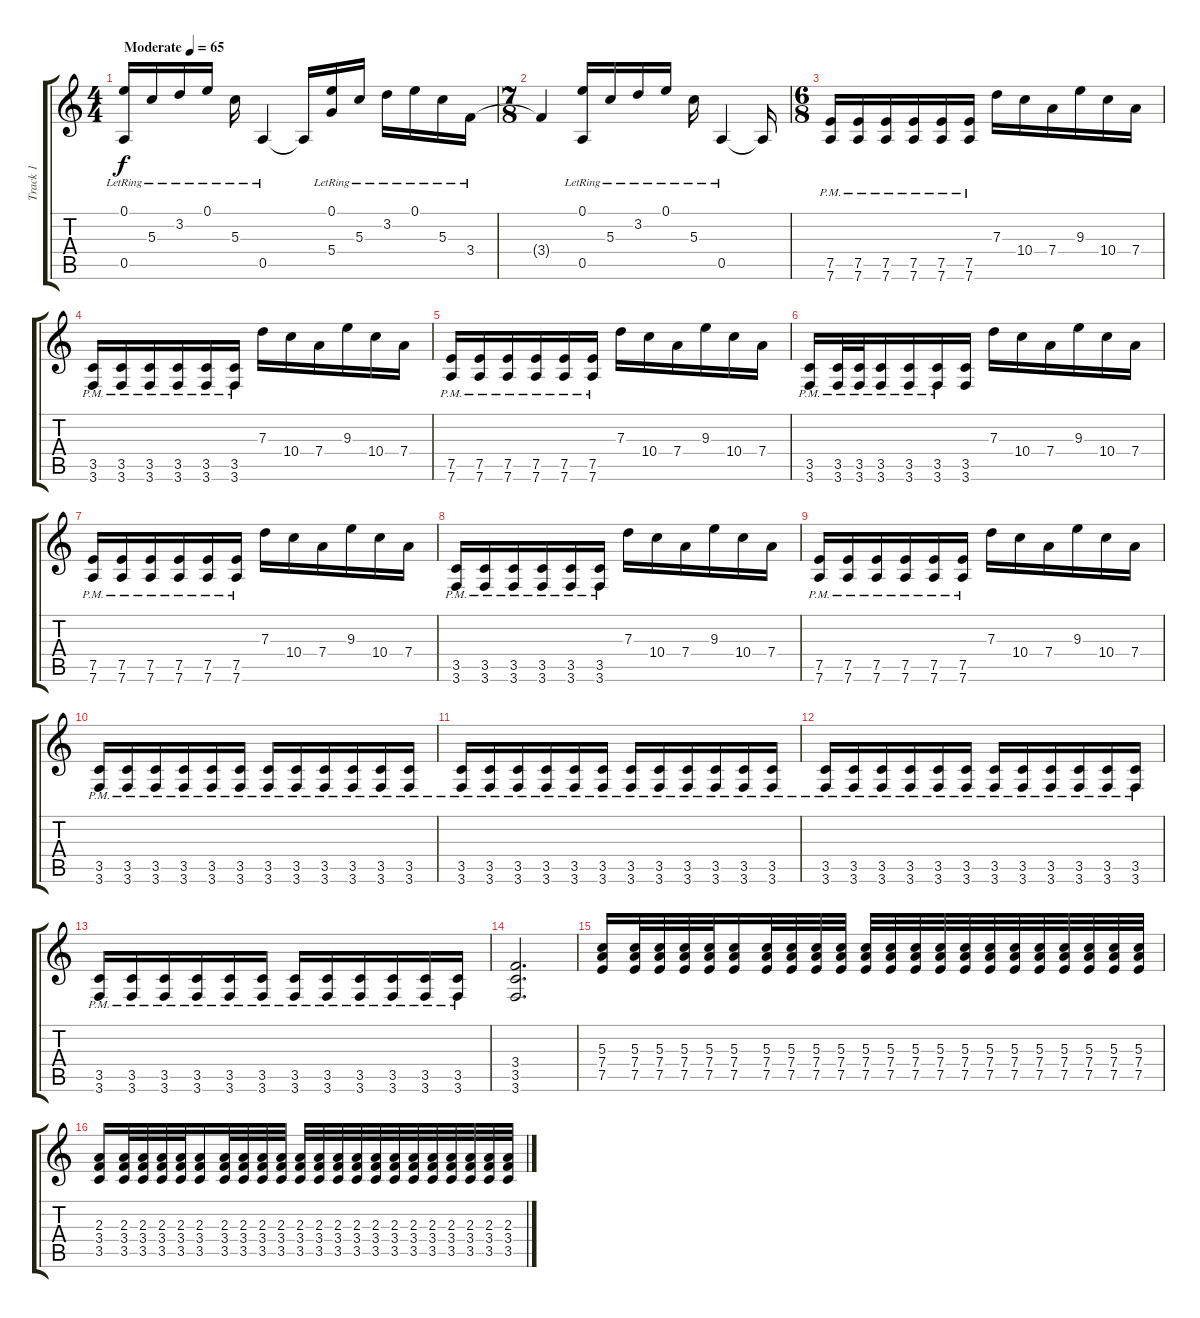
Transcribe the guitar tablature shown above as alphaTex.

\track ("Track 1" "Track 1") {instrument acousticguitarsteel}
\staff {score tabs}
\tuning (E4 B3 G3 D3 A2 D2) {hide}
\ts (4 4)
\tempo (65 "Moderate")
\clef g2
\ks c
(0.1{lr} 0.5{lr}).16{dy f instrument acousticguitarsteel} 5.3{lr}.16 3.2{lr}.16 0.1{lr}.16 5.3{lr}.16 0.5{lr}.4 0.5{t}.16 (0.1{lr} 5.4{lr}).16 5.3{lr}.16 3.2{lr}.16 0.1{lr}.16 5.3{lr}.16 3.4{lr}.16 |
\ts (7 8)
3.4{t}.4 (0.1{lr} 0.5{lr}).16 5.3{lr}.16 3.2{lr}.16 0.1{lr}.16 5.3{lr}.16 0.5{lr}.4 0.5{t}.16 |
\ts (6 8)
(7.5{pm} 7.6{pm}).16 (7.5{pm} 7.6{pm}).16 (7.5{pm} 7.6{pm}).16 (7.5{pm} 7.6{pm}).16 (7.5{pm} 7.6{pm}).16 (7.5{pm} 7.6{pm}).16 7.3.16 10.4.16 7.4.16 9.3.16 10.4.16 7.4.16 |
(3.5{pm} 3.6{pm}).16 (3.5{pm} 3.6{pm}).16 (3.5{pm} 3.6{pm}).16 (3.5{pm} 3.6{pm}).16 (3.5{pm} 3.6{pm}).16 (3.5{pm} 3.6{pm}).16 7.3.16 10.4.16 7.4.16 9.3.16 10.4.16 7.4.16 |
(7.5{pm} 7.6{pm}).16 (7.5{pm} 7.6{pm}).16 (7.5{pm} 7.6{pm}).16 (7.5{pm} 7.6{pm}).16 (7.5{pm} 7.6{pm}).16 (7.5{pm} 7.6{pm}).16 7.3.16 10.4.16 7.4.16 9.3.16 10.4.16 7.4.16 |
(3.5{pm} 3.6{pm}).16 (3.5{pm} 3.6{pm}).32 (3.5{pm} 3.6{pm}).32 (3.5{pm} 3.6{pm}).16 (3.5{pm} 3.6{pm}).16 (3.5{pm} 3.6{pm}).16 (3.5 3.6).16 7.3.16 10.4.16 7.4.16 9.3.16 10.4.16 7.4.16 |
(7.5{pm} 7.6{pm}).16 (7.5{pm} 7.6{pm}).16 (7.5{pm} 7.6{pm}).16 (7.5{pm} 7.6{pm}).16 (7.5{pm} 7.6{pm}).16 (7.5{pm} 7.6{pm}).16 7.3.16 10.4.16 7.4.16 9.3.16 10.4.16 7.4.16 |
(3.5{pm} 3.6{pm}).16 (3.5{pm} 3.6{pm}).16 (3.5{pm} 3.6{pm}).16 (3.5{pm} 3.6{pm}).16 (3.5{pm} 3.6{pm}).16 (3.5{pm} 3.6{pm}).16 7.3.16 10.4.16 7.4.16 9.3.16 10.4.16 7.4.16 |
(7.5{pm} 7.6{pm}).16 (7.5{pm} 7.6{pm}).16 (7.5{pm} 7.6{pm}).16 (7.5{pm} 7.6{pm}).16 (7.5{pm} 7.6{pm}).16 (7.5{pm} 7.6{pm}).16 7.3.16 10.4.16 7.4.16 9.3.16 10.4.16 7.4.16 |
(3.5{pm} 3.6{pm}).16 (3.5{pm} 3.6{pm}).16 (3.5{pm} 3.6{pm}).16 (3.5{pm} 3.6{pm}).16 (3.5{pm} 3.6{pm}).16 (3.5{pm} 3.6{pm}).16 (3.5{pm} 3.6{pm}).16 (3.5{pm} 3.6{pm}).16 (3.5{pm} 3.6{pm}).16 (3.5{pm} 3.6{pm}).16 (3.5{pm} 3.6{pm}).16 (3.5{pm} 3.6{pm}).16 |
(3.5{pm} 3.6{pm}).16 (3.5{pm} 3.6{pm}).16 (3.5{pm} 3.6{pm}).16 (3.5{pm} 3.6{pm}).16 (3.5{pm} 3.6{pm}).16 (3.5{pm} 3.6{pm}).16 (3.5{pm} 3.6{pm}).16 (3.5{pm} 3.6{pm}).16 (3.5{pm} 3.6{pm}).16 (3.5{pm} 3.6{pm}).16 (3.5{pm} 3.6{pm}).16 (3.5{pm} 3.6{pm}).16 |
(3.5{pm} 3.6{pm}).16 (3.5{pm} 3.6{pm}).16 (3.5{pm} 3.6{pm}).16 (3.5{pm} 3.6{pm}).16 (3.5{pm} 3.6{pm}).16 (3.5{pm} 3.6{pm}).16 (3.5{pm} 3.6{pm}).16 (3.5{pm} 3.6{pm}).16 (3.5{pm} 3.6{pm}).16 (3.5{pm} 3.6{pm}).16 (3.5{pm} 3.6{pm}).16 (3.5{pm} 3.6{pm}).16 |
(3.5{pm} 3.6{pm}).16 (3.5{pm} 3.6{pm}).16 (3.5{pm} 3.6{pm}).16 (3.5{pm} 3.6{pm}).16 (3.5{pm} 3.6{pm}).16 (3.5{pm} 3.6{pm}).16 (3.5{pm} 3.6{pm}).16 (3.5{pm} 3.6{pm}).16 (3.5{pm} 3.6{pm}).16 (3.5{pm} 3.6{pm}).16 (3.5{pm} 3.6{pm}).16 (3.5{pm} 3.6{pm}).16 |
(3.4 3.5 3.6).2{d} |
(5.3 7.4 7.5).16 (5.3 7.4 7.5).32 (5.3 7.4 7.5).32 (5.3 7.4 7.5).32 (5.3 7.4 7.5).32 (5.3 7.4 7.5).16 (5.3 7.4 7.5).32 (5.3 7.4 7.5).32 (5.3 7.4 7.5).32 (5.3 7.4 7.5).32 (5.3 7.4 7.5).32 (5.3 7.4 7.5).32 (5.3 7.4 7.5).32 (5.3 7.4 7.5).32 (5.3 7.4 7.5).32 (5.3 7.4 7.5).32 (5.3 7.4 7.5).32 (5.3 7.4 7.5).32 (5.3 7.4 7.5).32 (5.3 7.4 7.5).32 (5.3 7.4 7.5).32 (5.3 7.4 7.5).32 |
(2.3 3.4 3.5).16 (2.3 3.4 3.5).32 (2.3 3.4 3.5).32 (2.3 3.4 3.5).32 (2.3 3.4 3.5).32 (2.3 3.4 3.5).16 (2.3 3.4 3.5).32 (2.3 3.4 3.5).32 (2.3 3.4 3.5).32 (2.3 3.4 3.5).32 (2.3 3.4 3.5).32 (2.3 3.4 3.5).32 (2.3 3.4 3.5).32 (2.3 3.4 3.5).32 (2.3 3.4 3.5).32 (2.3 3.4 3.5).32 (2.3 3.4 3.5).32 (2.3 3.4 3.5).32 (2.3 3.4 3.5).32 (2.3 3.4 3.5).32 (2.3 3.4 3.5).32 (2.3 3.4 3.5).32
